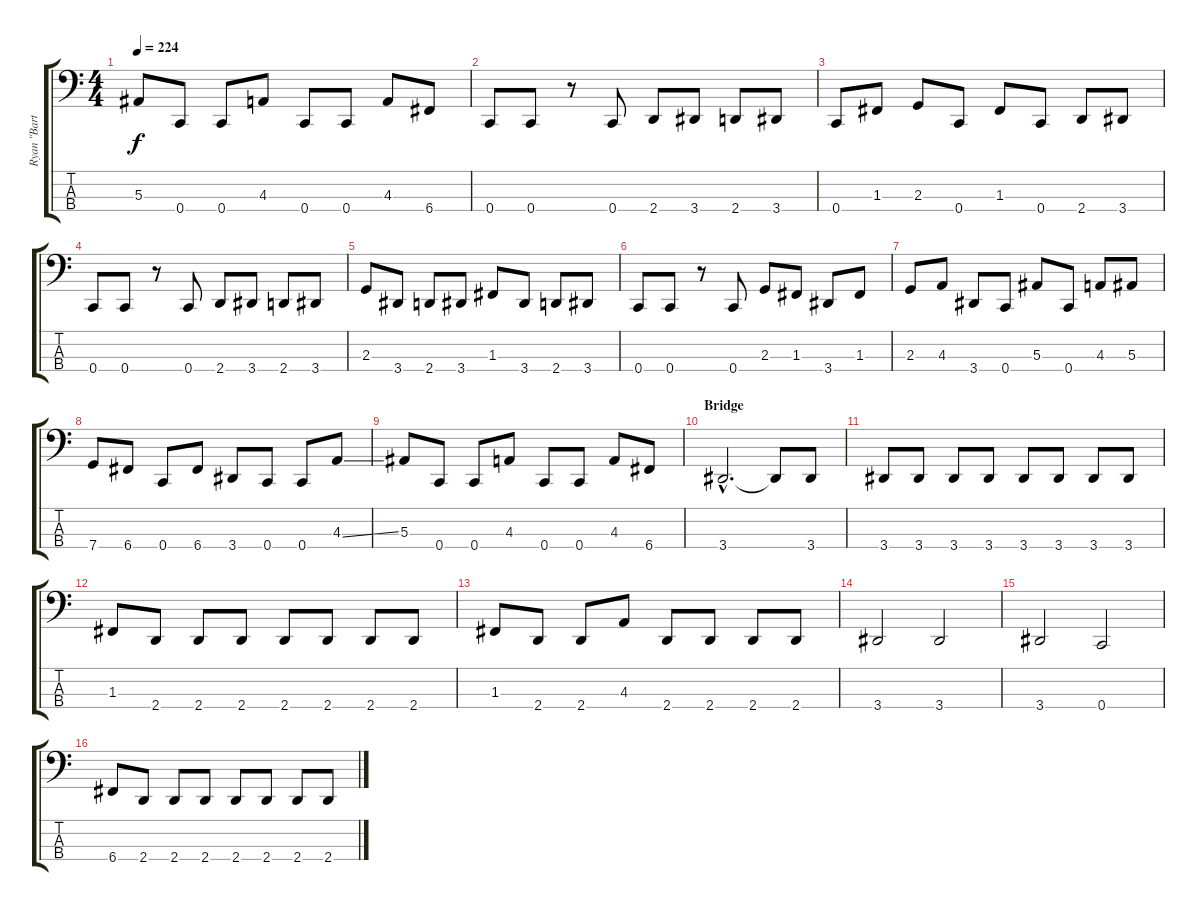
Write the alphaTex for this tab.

\track ("Ryan \"Bart\" Willams (Bass)" "Ryan \"Bart") {instrument electricbassfinger}
\staff {score tabs}
\tuning (Eb2 Bb1 F1 C1) {hide}
\ts (4 4)
\tempo 224
\clef f4
\ks c
5.3.8{dy f} 0.4.8 0.4.8 4.3.8 0.4.8 0.4.8 4.3.8 6.4.8 |
0.4.8 0.4.8 r.8 0.4.8 2.4.8 3.4.8 2.4.8 3.4.8 |
0.4.8 1.3.8 2.3.8 0.4.8 1.3.8 0.4.8 2.4.8 3.4.8 |
0.4.8 0.4.8 r.8 0.4.8 2.4.8 3.4.8 2.4.8 3.4.8 |
2.3.8 3.4.8 2.4.8 3.4.8 1.3.8 3.4.8 2.4.8 3.4.8 |
0.4.8 0.4.8 r.8 0.4.8 2.3.8 1.3.8 3.4.8 1.3.8 |
2.3.8 4.3.8 3.4.8 0.4.8 5.3.8 0.4.8 4.3.8 5.3.8 |
7.4.8 6.4.8 0.4.8 6.4.8 3.4.8 0.4.8 0.4.8 4.3{ss}.8 |
5.3.8 0.4.8 0.4.8 4.3.8 0.4.8 0.4.8 4.3.8 6.4.8 |
\section ("" "Bridge")
3.4{hac}.2{d} 3.4{t}.8 3.4.8 |
3.4.8 3.4.8 3.4.8 3.4.8 3.4.8 3.4.8 3.4.8 3.4.8 |
1.3.8 2.4.8 2.4.8 2.4.8 2.4.8 2.4.8 2.4.8 2.4.8 |
1.3.8 2.4.8 2.4.8 4.3.8 2.4.8 2.4.8 2.4.8 2.4.8 |
3.4.2 3.4.2 |
3.4.2 0.4.2 |
6.4.8 2.4.8 2.4.8 2.4.8 2.4.8 2.4.8 2.4.8 2.4.8
